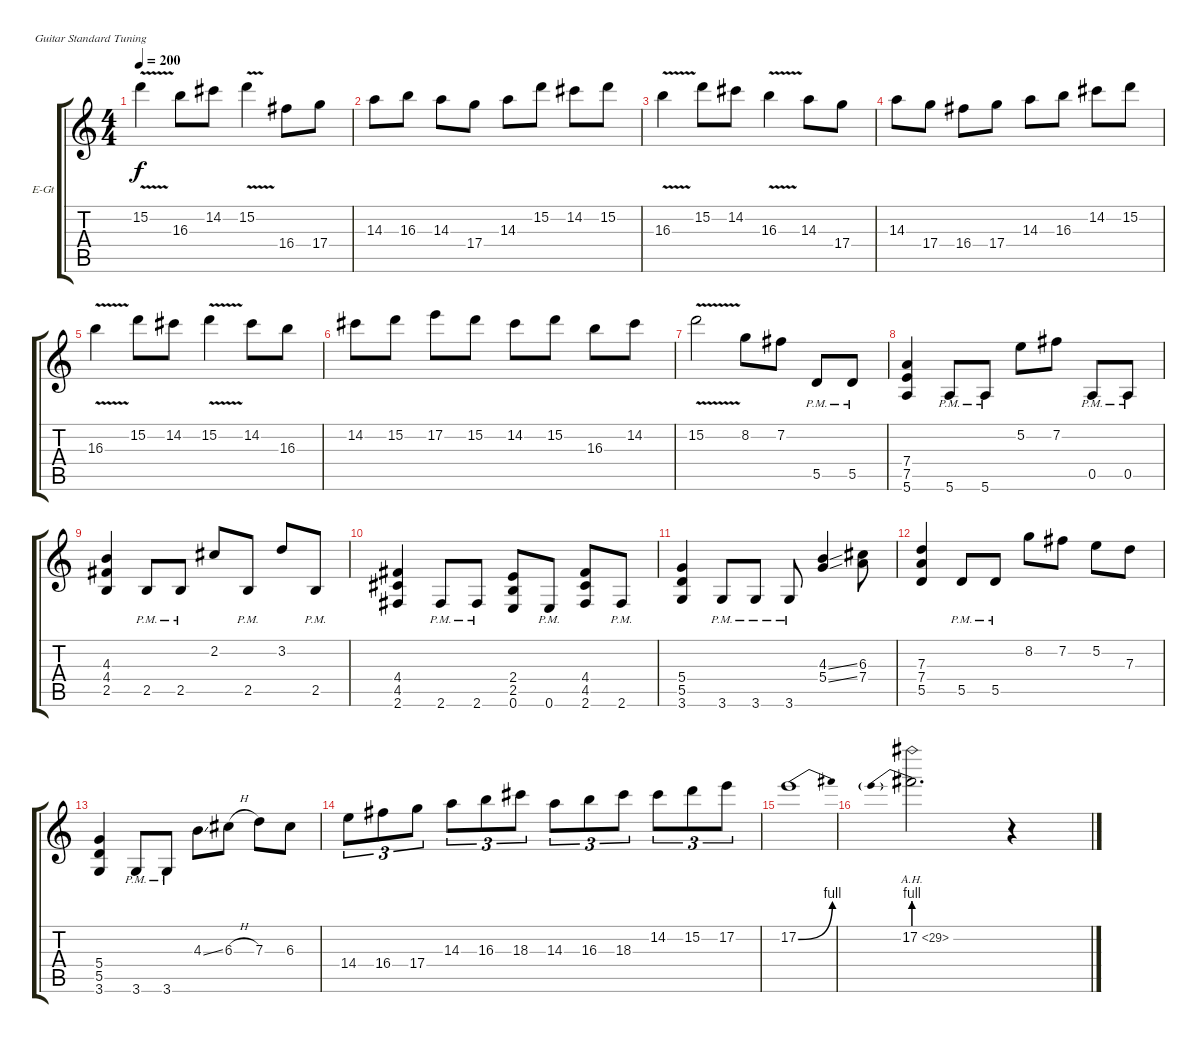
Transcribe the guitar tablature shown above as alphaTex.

\bracketExtendMode groupsimilarinstruments
\firstSystemTrackNameOrientation horizontal
\otherSystemsTrackNameOrientation horizontal
\track ("Guitarra Solist." "E-Gt") {instrument overdrivenguitar}
\staff {score tabs}
\tuning (E4 B3 G3 D3 A2 E2)
\ts (4 4)
\tempo 200
\clef g2
\ks c
15.2{v}.4{dy f} 16.3.8 14.2.8 15.2{v}.4 16.4.8 17.4.8 |
14.3.8 16.3.8 14.3.8 17.4.8 14.3.8 15.2.8 14.2.8 15.2.8 |
16.3{v}.4 15.2.8 14.2.8 16.3{v}.4 14.3.8 17.4.8 |
14.3.8 17.4.8 16.4.8 17.4.8 14.3.8 16.3.8 14.2.8 15.2.8 |
16.3{v}.4 15.2.8 14.2.8 15.2{v}.4 14.2.8 16.3.8 |
14.2.8 15.2.8 17.2.8 15.2.8 14.2.8 15.2.8 16.3.8 14.2.8 |
15.2{v}.2 8.2.8 7.2.8 5.5{pm}.8 5.5{pm}.8 |
(7.4 7.5 5.6).4 5.6{pm}.8 5.6{pm}.8 5.2.8 7.2.8 0.5{pm}.8 0.5{pm}.8 |
(4.3 4.4 2.5).4 2.5{pm}.8 2.5{pm}.8 2.2.8 2.5{pm}.8 3.2.8 2.5{pm}.8 |
(4.4 4.5 2.6).4 2.6{pm}.8 2.6{pm}.8 (2.4 2.5 0.6).8 0.6{pm}.8 (4.4 4.5 2.6).8 2.6{pm}.8 |
(5.4 5.5 3.6).4 3.6{pm}.8 3.6{pm}.8 3.6{pm}.8 (4.3{ss} 5.4{ss}).4 (6.3 7.4).8 |
(7.3 7.4 5.5).4 5.5{pm}.8 5.5{pm}.8 8.2.8 7.2.8 5.2.8 7.3.8 |
(5.4 5.5 3.6).4 3.6{pm}.8 3.6{pm}.8 4.3{ss}.8 6.3{h}.8 7.3.8 6.3.8 |
14.4.8{tu (3 2)} 16.4.8{tu (3 2)} 17.4.8{tu (3 2)} 14.3.8{tu (3 2)} 16.3.8{tu (3 2)} 18.3.8{tu (3 2)} 14.3.8{tu (3 2)} 16.3.8{tu (3 2)} 18.3.8{tu (3 2)} 14.2.8{tu (3 2)} 15.2.8{tu (3 2)} 17.2.8{tu (3 2)} |
17.2{be (bend 0 0 60 4)}.1 |
17.2{be (prebend 0 4 60 4) ah 12}.2{d} r.4
